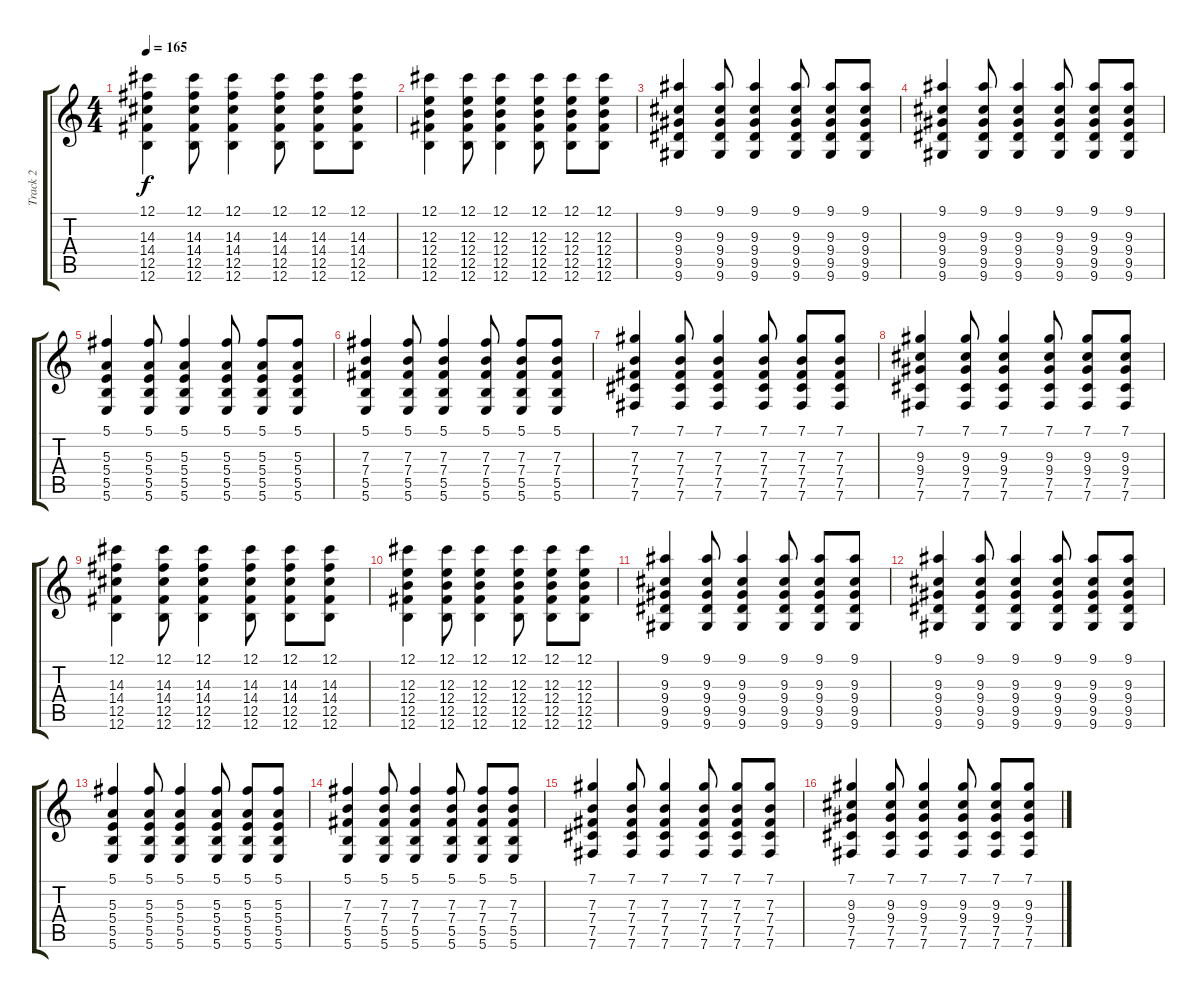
\track ("Track 2" "Track 2") {instrument distortionguitar}
\staff {score tabs}
\tuning (Db4 Ab3 E3 B2 Gb2 B1) {hide}
\ts (4 4)
\tempo 165
\clef g2
\ks c
(12.1 14.3 14.4 12.5 12.6).4{dy f volume 10} (12.1 14.3 14.4 12.5 12.6).8 (12.1 14.3 14.4 12.5 12.6).4 (12.1 14.3 14.4 12.5 12.6).8 (12.1 14.3 14.4 12.5 12.6).8 (12.1 14.3 14.4 12.5 12.6).8 |
(12.1 12.3 12.4 12.5 12.6).4 (12.1 12.3 12.4 12.5 12.6).8 (12.1 12.3 12.4 12.5 12.6).4 (12.1 12.3 12.4 12.5 12.6).8 (12.1 12.3 12.4 12.5 12.6).8 (12.1 12.3 12.4 12.5 12.6).8 |
(9.1 9.3 9.4 9.5 9.6).4{volume 7} (9.1 9.3 9.4 9.5 9.6).8 (9.1 9.3 9.4 9.5 9.6).4 (9.1 9.3 9.4 9.5 9.6).8 (9.1 9.3 9.4 9.5 9.6).8 (9.1 9.3 9.4 9.5 9.6).8 |
(9.1 9.3 9.4 9.5 9.6).4 (9.1 9.3 9.4 9.5 9.6).8 (9.1 9.3 9.4 9.5 9.6).4 (9.1 9.3 9.4 9.5 9.6).8 (9.1 9.3 9.4 9.5 9.6).8 (9.1 9.3 9.4 9.5 9.6).8 |
(5.1 5.3 5.4 5.5 5.6).4 (5.1 5.3 5.4 5.5 5.6).8 (5.1 5.3 5.4 5.5 5.6).4 (5.1 5.3 5.4 5.5 5.6).8 (5.1 5.3 5.4 5.5 5.6).8 (5.1 5.3 5.4 5.5 5.6).8 |
(5.1 7.3 7.4 5.5 5.6).4 (5.1 7.3 7.4 5.5 5.6).8 (5.1 7.3 7.4 5.5 5.6).4 (5.1 7.3 7.4 5.5 5.6).8 (5.1 7.3 7.4 5.5 5.6).8 (5.1 7.3 7.4 5.5 5.6).8 |
(7.1 7.3 7.4 7.5 7.6).4{volume 4} (7.1 7.3 7.4 7.5 7.6).8 (7.1 7.3 7.4 7.5 7.6).4 (7.1 7.3 7.4 7.5 7.6).8 (7.1 7.3 7.4 7.5 7.6).8 (7.1 7.3 7.4 7.5 7.6).8 |
(7.1 9.3 9.4 7.5 7.6).4 (7.1 9.3 9.4 7.5 7.6).8 (7.1 9.3 9.4 7.5 7.6).4 (7.1 9.3 9.4 7.5 7.6).8 (7.1 9.3 9.4 7.5 7.6).8 (7.1 9.3 9.4 7.5 7.6).8 |
(12.1 14.3 14.4 12.5 12.6).4{volume 2} (12.1 14.3 14.4 12.5 12.6).8 (12.1 14.3 14.4 12.5 12.6).4 (12.1 14.3 14.4 12.5 12.6).8 (12.1 14.3 14.4 12.5 12.6).8 (12.1 14.3 14.4 12.5 12.6).8 |
(12.1 12.3 12.4 12.5 12.6).4 (12.1 12.3 12.4 12.5 12.6).8 (12.1 12.3 12.4 12.5 12.6).4 (12.1 12.3 12.4 12.5 12.6).8 (12.1 12.3 12.4 12.5 12.6).8 (12.1 12.3 12.4 12.5 12.6).8 |
(9.1 9.3 9.4 9.5 9.6).4 (9.1 9.3 9.4 9.5 9.6).8 (9.1 9.3 9.4 9.5 9.6).4 (9.1 9.3 9.4 9.5 9.6).8 (9.1 9.3 9.4 9.5 9.6).8 (9.1 9.3 9.4 9.5 9.6).8 |
(9.1 9.3 9.4 9.5 9.6).4 (9.1 9.3 9.4 9.5 9.6).8 (9.1 9.3 9.4 9.5 9.6).4 (9.1 9.3 9.4 9.5 9.6).8 (9.1 9.3 9.4 9.5 9.6).8 (9.1 9.3 9.4 9.5 9.6).8 |
(5.1 5.3 5.4 5.5 5.6).4{volume 1} (5.1 5.3 5.4 5.5 5.6).8 (5.1 5.3 5.4 5.5 5.6).4 (5.1 5.3 5.4 5.5 5.6).8 (5.1 5.3 5.4 5.5 5.6).8 (5.1 5.3 5.4 5.5 5.6).8 |
(5.1 7.3 7.4 5.5 5.6).4 (5.1 7.3 7.4 5.5 5.6).8 (5.1 7.3 7.4 5.5 5.6).4 (5.1 7.3 7.4 5.5 5.6).8 (5.1 7.3 7.4 5.5 5.6).8 (5.1 7.3 7.4 5.5 5.6).8 |
(7.1 7.3 7.4 7.5 7.6).4{volume 0} (7.1 7.3 7.4 7.5 7.6).8 (7.1 7.3 7.4 7.5 7.6).4 (7.1 7.3 7.4 7.5 7.6).8 (7.1 7.3 7.4 7.5 7.6).8 (7.1 7.3 7.4 7.5 7.6).8 |
(7.1 9.3 9.4 7.5 7.6).4 (7.1 9.3 9.4 7.5 7.6).8 (7.1 9.3 9.4 7.5 7.6).4 (7.1 9.3 9.4 7.5 7.6).8 (7.1 9.3 9.4 7.5 7.6).8 (7.1 9.3 9.4 7.5 7.6).8
